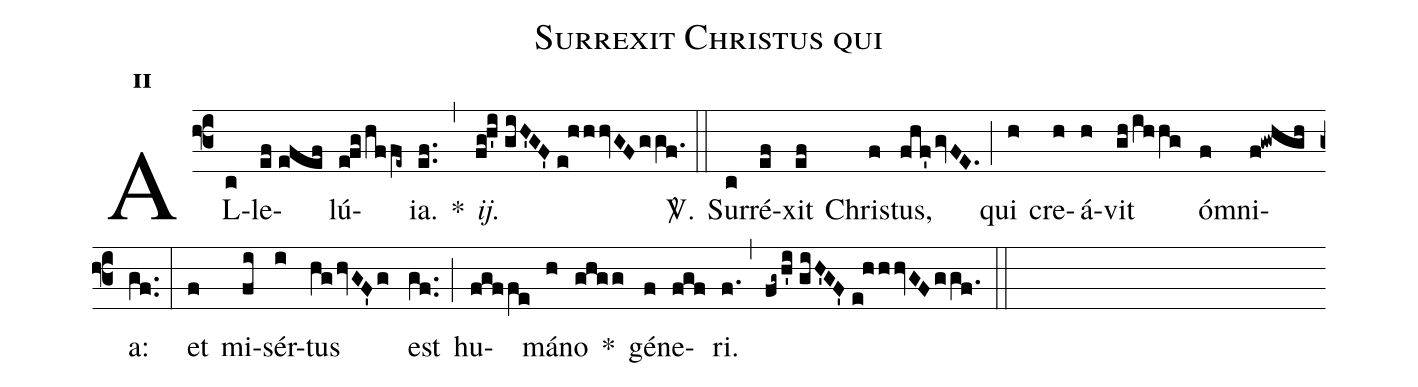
name:Surrexit Christus qui;
mode:2;
office-part:Alleluia;
%%
(f3) AL(c)le(ef//efef)lú(e!fg/hffe~)ia.(ef..) *(,) <i>ij.</i>(fg!h'i//giH'GF'//e!hhhvGF/ggf.) <sp>V/</sp>.(::) Sur(c)ré(ef)xit(ef) Chris(f)tus,(fhf'/gvFE.) (;) qui(h) cre(h)á(h)vit(gh/ihhg) óm(f)ni(f!gwhgh)a:(gf..) (:) et(f) mi(fi)sér(i)tus(hg/hvGF'g) est(gf..) (;) hu(fgffe)má(h)no(ghgg) *() gé(f)ne(fgf)ri.(f.) (,) (fg~h'i//giH'GF'//e!hhhvGF/ggf.) (::)
